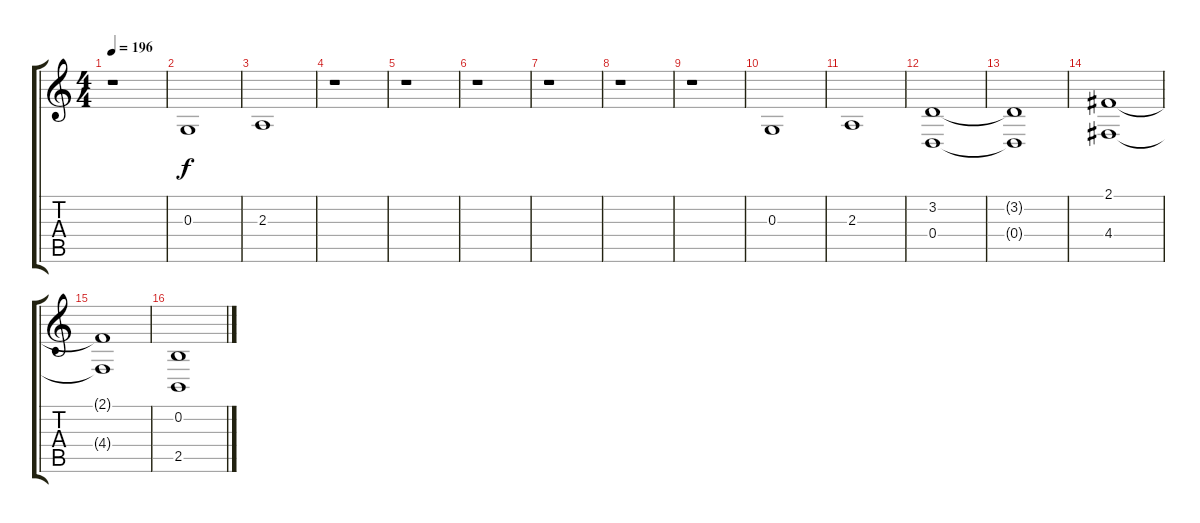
\track "" {instrument tuba}
\staff {score tabs}
\tuning (E4 B3 G3 D3 A2 E2) {hide}
\ts (4 4)
\tempo 196
\clef g2
\ks c
r.1{dy f} |
0.3.1{volume 11} |
2.3.1{volume 11} |
r.1 |
r.1 |
r.1 |
r.1 |
r.1 |
r.1 |
0.3.1{volume 11} |
2.3.1{volume 11} |
(3.2 0.4).1{volume 10} |
(3.2{t} 0.4{t}).1 |
(2.1 4.4).1{volume 10} |
(2.1{t} 4.4{t}).1 |
(0.2 2.5).1{volume 10}
